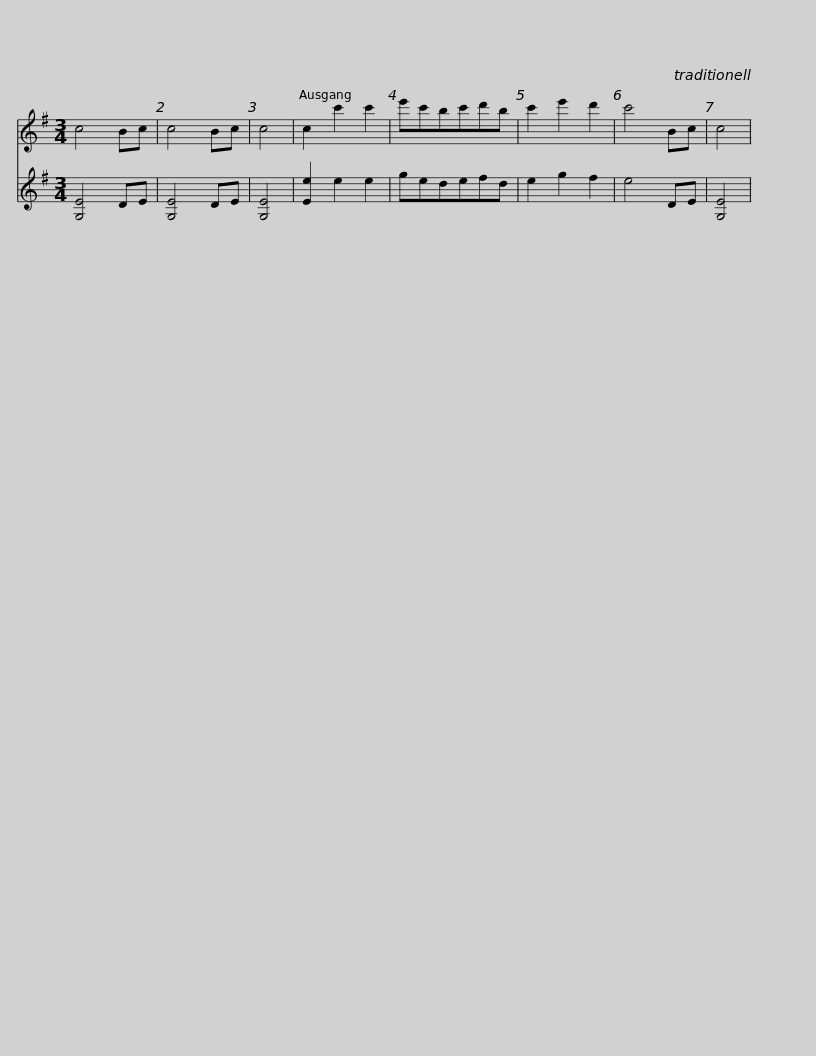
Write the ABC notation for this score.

X:1
%%score 1 2
L:1/8
M:3/4
I:linebreak $
K:G
V:1 treble
V:2 treble
V:1
 c4 Bc | c4 Bc | c4 | c2 c'2 c'2 | e'c'bc'd'b | %5
 c'2 e'2 d'2 | c'4 Bc | c4 | %8
V:2
 [G,E]4 DE | [G,E]4 DE | [G,E]4 | [Ee]2 e2 e2 | gedefd | %5
 e2 g2 f2 | e4 DE | [G,E]4 | %8
